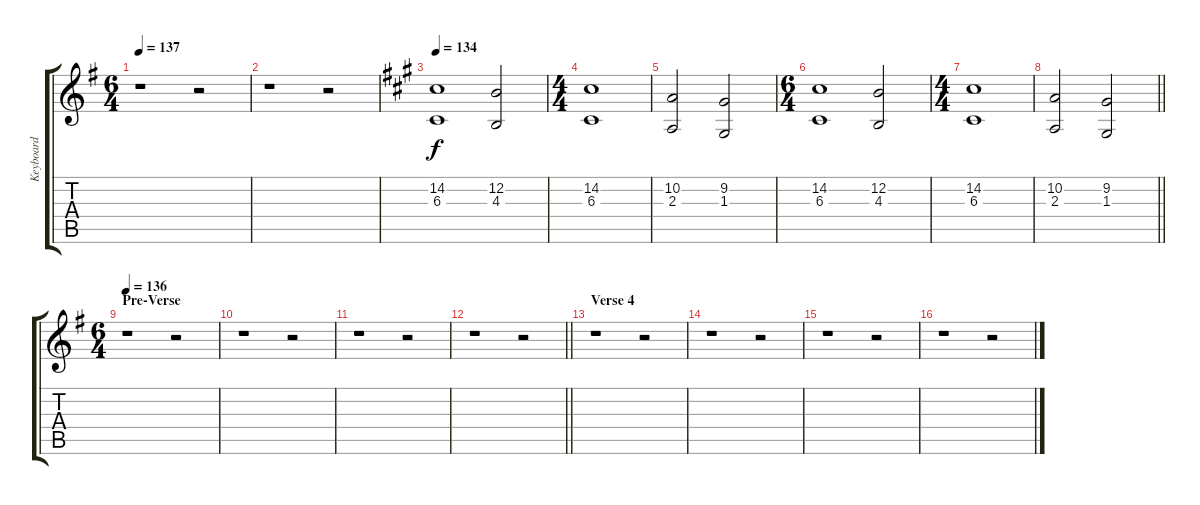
\track ("Keyboard" "Keyboard") {instrument stringensemble1}
\staff {score tabs}
\tuning (E4 B3 G3 D3 A2 E2) {hide}
\ts (6 4)
\tempo 137
\clef g2
\ks g
r.1{dy mp} r.2 |
r.1 r.2 |
\tempo 134
\ks a
(14.2 6.3).1{dy f} (12.2 4.3).2 |
\ts (4 4)
(14.2 6.3).1 |
(10.2 2.3).2 (9.2 1.3).2 |
\ts (6 4)
(14.2 6.3).1 (12.2 4.3).2 |
\ts (4 4)
(14.2 6.3).1 |
\barLineRight lightlight
(10.2 2.3).2 (9.2 1.3).2 |
\ts (6 4)
\section ("" "Pre-Verse")
\tempo 136
\ks g
r.1 r.2 |
r.1 r.2 |
r.1 r.2 |
\barLineRight lightlight
r.1 r.2 |
\section ("" "Verse 4")
r.1 r.2 |
r.1 r.2 |
r.1 r.2 |
r.1 r.2
